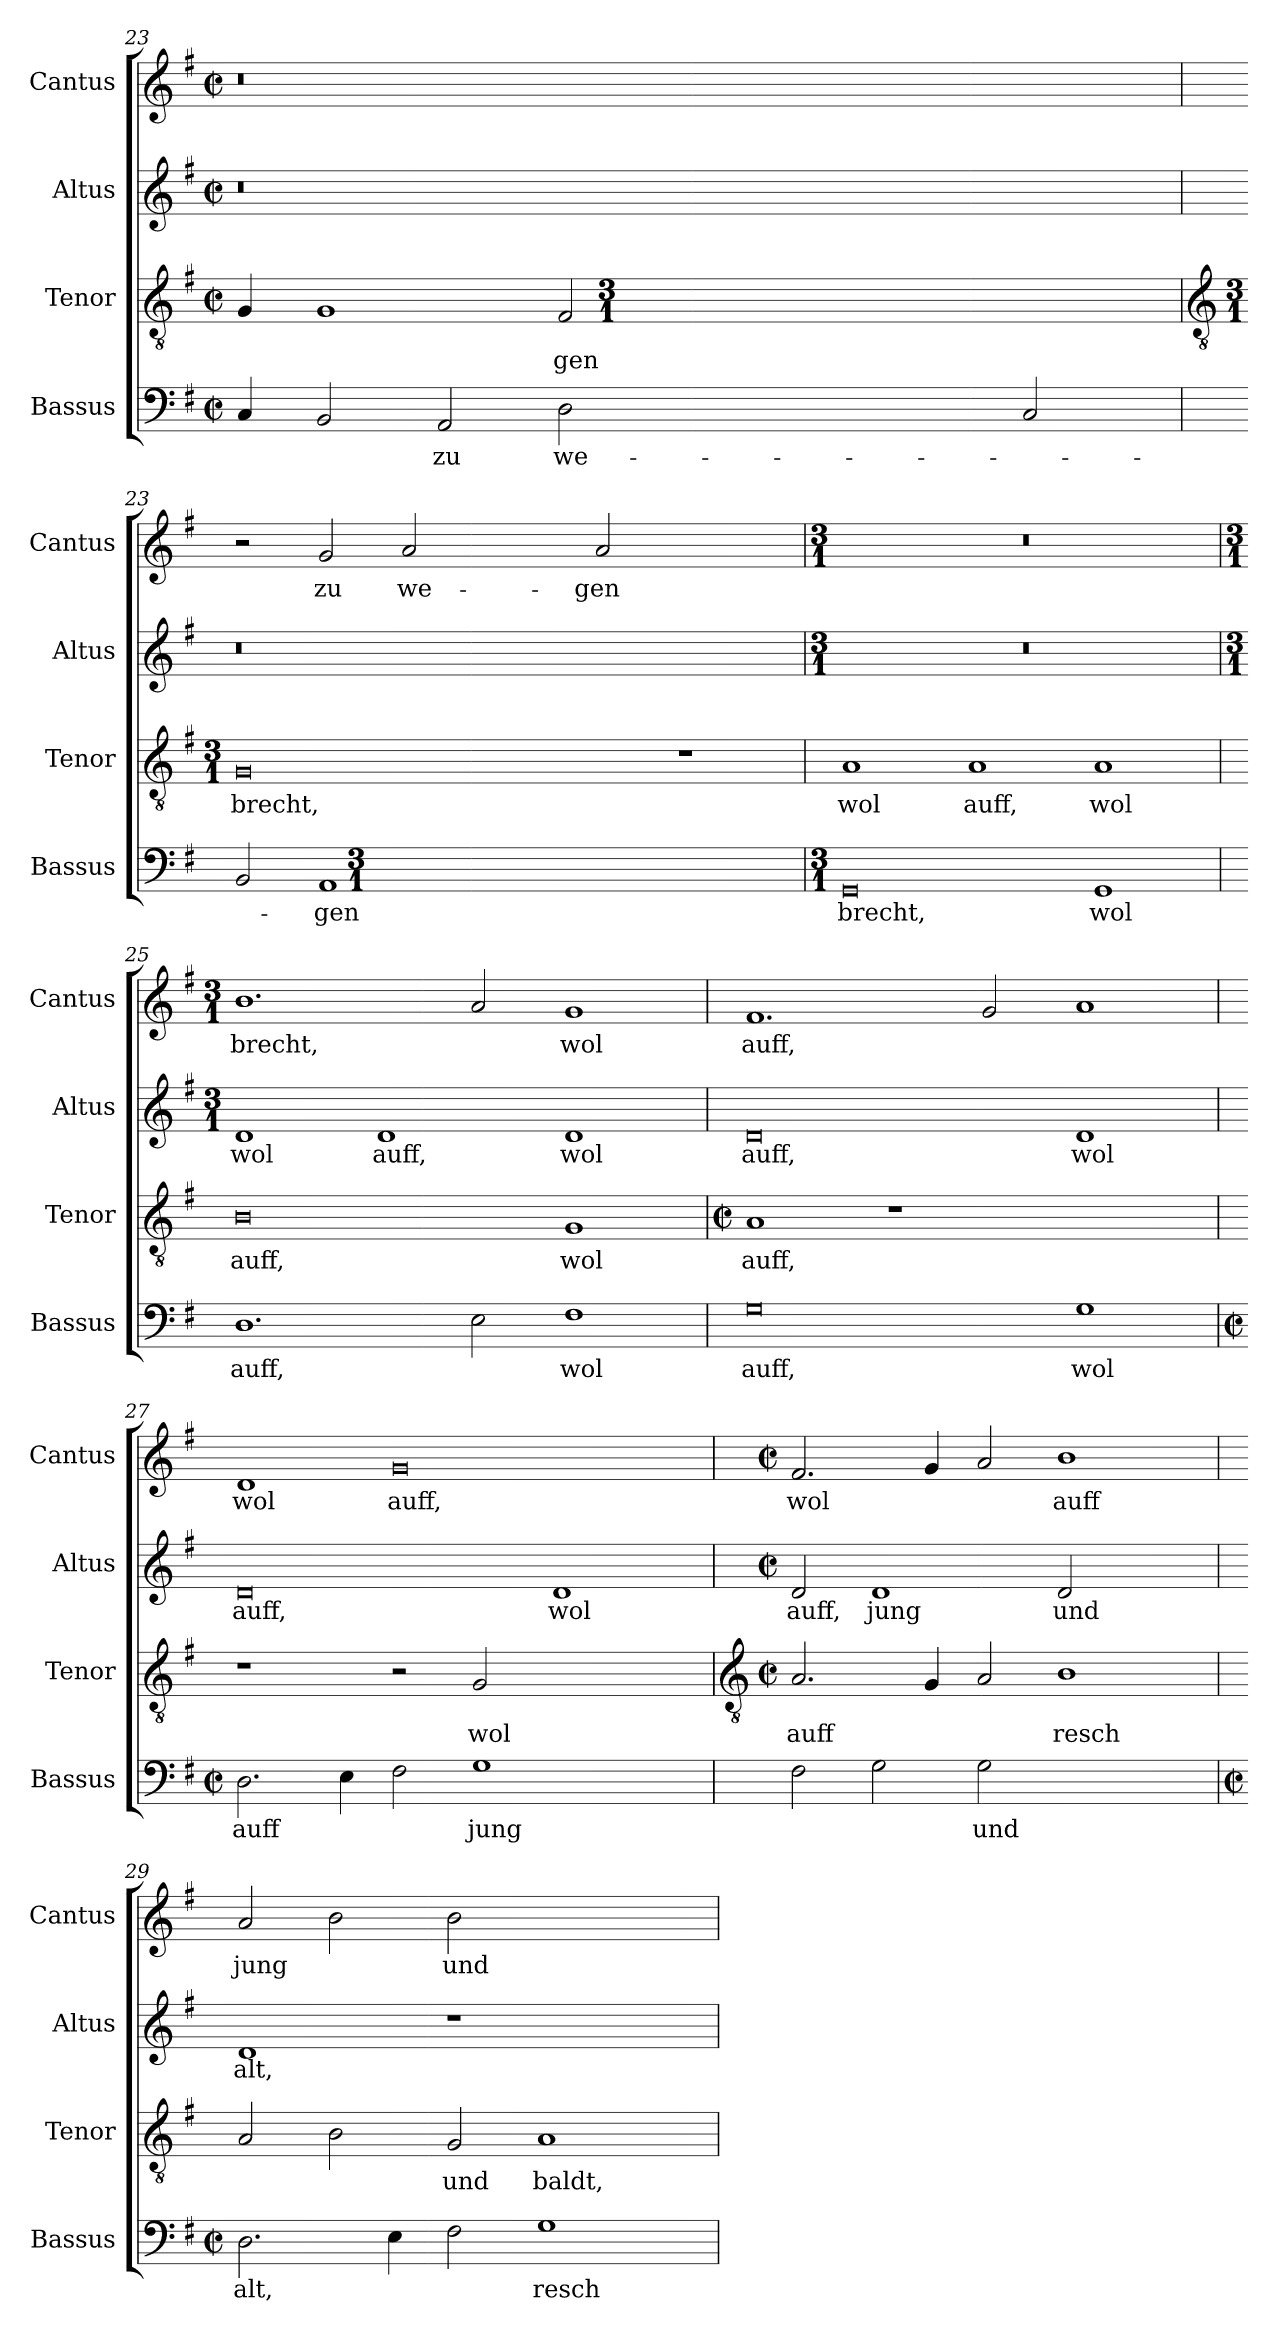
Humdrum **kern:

**kern	**text	**kern	**text	**kern	**text	**kern	**text
*part4	*part4	*part3	*part3	*part2	*part2	*part1	*part1
*staff4	*staff4	*staff3	*staff3	*staff2	*staff2	*staff1	*staff1
*I"Bassus	*	*I"Tenor	*	*I"Altus	*	*I"Cantus	*
*I'Bassus	*	*I'Tenor	*	*I'Altus	*	*I'Cantus	*
*clefF4	*	*clefGv2	*	*clefG2	*	*clefG2	*
*k[f#]	*	*k[f#]	*	*k[f#]	*	*k[f#]	*
*G:	*	*G:	*	*G:	*	*G:	*
*M4/2	*	*M4/2	*	*M4/2	*	*M4/2	*
*met(c|)	*	*met(c|)	*	*met(c|)	*	*met(c|)	*
=23A	=23A	=23A	=23A	=23A	=23A	=23A	=23A
4C	.	4G	.	0r	.	0r	.
2BB	.	1G	.	.	.	.	.
!	!LO:LY:b	!	!	!	!	!	!
2AA	zu	.	.	.	.	.	.
!	!LO:LY:b	!	!LO:LY:b	!	!	!	!
2D	we-	2F#	gen	.	.	.	.
*	*	*M3/1	*	*	*	*	*
2C	.	2ryy	.	.	.	.	.
.	.	.	.	4ryy	.	4ryy	.
!!LO:LB:g=z
=23B	=23B	=23B	=23B	=23B	=23B	=23B	=23B
*	*	*clefGv2	*	*	*	*	*
*	*	*M3/1	*	*	*	*	*
!	!	!	!LO:LY:b	!	!	!	!
2BB	.	0G	brecht,	0r	.	2r	.
!	!LO:LY:b	!	!	!	!	!	!LO:LY:b
1AA	-gen	.	.	.	.	2g	zu
!	!	!	!	!	!	!	!LO:LY:b
.	.	.	.	.	.	2a	we-
*M3/1	*	*	*	*	*	*	*
!	!	!	!	!	!	!	!LO:LY:b
1.ryy	.	.	.	.	.	2a	-gen
.	.	1r	.	1ryy	.	1ryy	.
!!LO:LB:g=z
=24	=24	=24	=24	=24	=24	=24	=24
*M3/1	*	*	*	*M3/1	*	*M3/1	*
!	!LO:LY:b	!	!LO:LY:b	!	!	!	!
0GG	brecht,	1A	wol	0.r	.	0.r	.
!	!	!	!LO:LY:b	!	!	!	!
.	.	1A	auff,	.	.	.	.
!	!LO:LY:b	!	!LO:LY:b	!	!	!	!
1GG	wol	1A	wol	.	.	.	.
!!LO:LB:g=z
=25	=25	=25	=25	=25	=25	=25	=25
*	*	*	*	*M3/1	*	*M3/1	*
!	!LO:LY:b	!	!LO:LY:b	!	!LO:LY:b	!	!LO:LY:b
1.D	auff,	0B	auff,	1d	wol	1.b	brecht,
!	!	!	!	!	!LO:LY:b	!	!
.	.	.	.	1d	auff,	.	.
2E	.	.	.	.	.	2a	.
!	!LO:LY:b	!	!LO:LY:b	!	!LO:LY:b	!	!LO:LY:b
1F#	wol	1G	wol	1d	wol	1g	wol
=26	=26	=26	=26	=26	=26	=26	=26
*	*	*M4/2	*	*	*	*	*
*	*	*met(c|)	*	*	*	*	*
!	!LO:LY:b	!	!LO:LY:b	!	!LO:LY:b	!	!LO:LY:b
0G	auff,	1A	auff,	0d	auff,	1.f#	auff,
.	.	1r	.	.	.	.	.
.	.	.	.	.	.	2g	.
!	!LO:LY:b	!	!	!	!LO:LY:b	!	!
1G	wol	1ryy	.	1d	wol	1a	.
=27	=27	=27	=27	=27	=27	=27	=27
*M4/2	*	*	*	*	*	*	*
*met(c|)	*	*	*	*	*	*	*
!	!LO:LY:b	!	!	!	!LO:LY:b	!	!LO:LY:b
2.D	auff	1r	.	0d	auff,	1d	wol
4E	.	.	.	.	.	.	.
!	!	!	!	!	!	!	!LO:LY:b
2F#	.	2r	.	.	.	0g	auff,
!	!LO:LY:b	!	!LO:LY:b	!	!	!	!
1G	jung	2G	wol	.	.	.	.
!	!	!	!	!	!LO:LY:b	!	!
.	.	1ryy	.	1d	wol	.	.
2ryy	.	.	.	.	.	.	.
!!LO:LB:g=z
=28	=28	=28	=28	=28	=28	=28	=28
*	*	*clefGv2	*	*	*	*	*
*	*	*M4/2	*	*M4/2	*	*M4/2	*
*	*	*met(c|)	*	*met(c|)	*	*met(c|)	*
!	!	!	!LO:LY:b	!	!LO:LY:b	!	!LO:LY:b
*	*	*^	*	*	*	*	*
2F#	.	2.A	1ryy	auff	2d	auff,	2.f#	wol
!	!	!	!	!	!	!LO:LY:b	!	!
2G	.	.	.	.	1d	jung	.	.
.	.	4G	.	.	.	.	4g	.
!	!LO:LY:b	!	!	!	!	!	!	!
2G	und	2A	2ryy	.	.	.	2a	.
!	!	!	!	!LO:LY:b	!	!LO:LY:b	!	!LO:LY:b
1ryy	.	1B	2ryy	resch	2d	und	1b	auff
.	.	.	2ryy	.	2ryy	.	.	.
!!LO:LB:g=z
=29	=29	=29	=29	=29	=29	=29	=29	=29
*M4/2	*	*	*	*	*	*	*	*
*met(c|)	*	*	*	*	*	*	*	*
!	!LO:LY:b	!	!	!	!	!LO:LY:b	!	!LO:LY:b
2.D	alt,	2A	1ryy	.	1d	alt,	2a	jung
.	.	2B	.	.	.	.	2b	.
4E	.	.	.	.	.	.	.	.
!	!	!	!	!LO:LY:b	!	!	!	!LO:LY:b
2F#	.	2G	1.ryy	und	1r	.	2b	und
!	!LO:LY:b	!	!	!LO:LY:b	!	!	!	!
1G	resch	1A	.	baldt,	.	.	1ryy	.
.	.	.	.	.	2ryy	.	.	.
*	*	*v	*v	*	*	*	*	*
=	=	=	=	=	=	=	=
*-	*-	*-	*-	*-	*-	*-	*-
